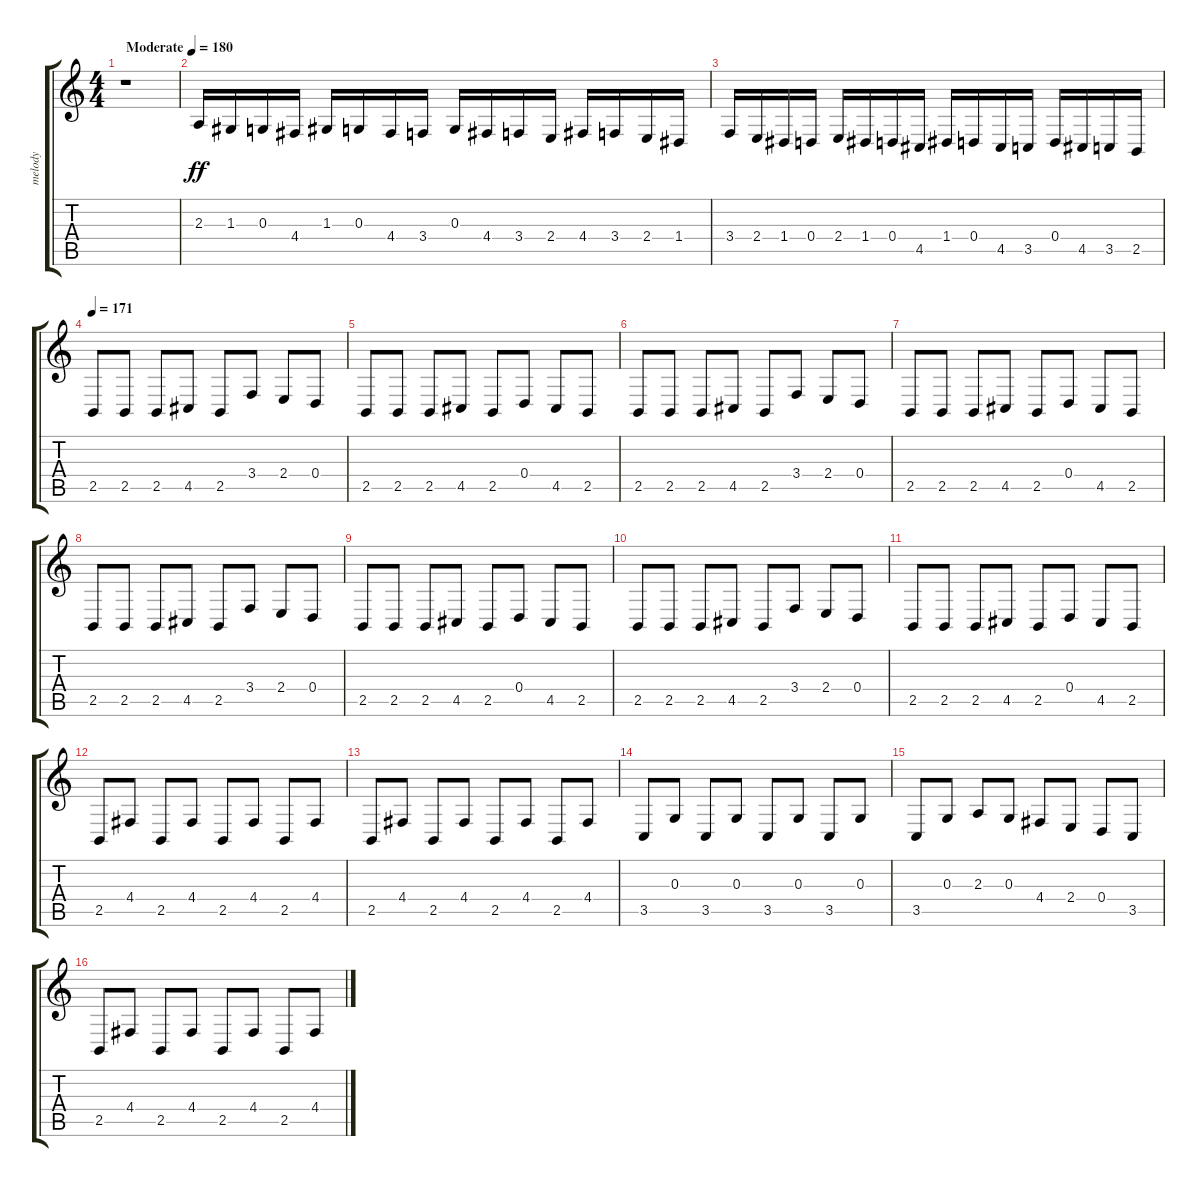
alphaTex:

\track ("melody" "melody") {instrument lead1square}
\staff {score tabs}
\tuning (E4 B3 G3 D3 A2 E2) {hide}
\ts (4 4)
\tempo (180 "Moderate")
\clef g2
\ks c
r.1{dy ff instrument lead1square} |
2.3.16 1.3.16 0.3.16 4.4.16 1.3.16 0.3.16 4.4.16 3.4.16 0.3.16 4.4.16 3.4.16 2.4.16 4.4.16 3.4.16 2.4.16 1.4.16 |
3.4.16 2.4.16 1.4.16 0.4.16 2.4.16 1.4.16 0.4.16 4.5.16 1.4.16 0.4.16 4.5.16 3.5.16 0.4.16 4.5.16 3.5.16 2.5.16 |
\tempo 171
2.5.8 2.5.8 2.5.8 4.5.8 2.5.8 3.4.8 2.4.8 0.4.8 |
2.5.8 2.5.8 2.5.8 4.5.8 2.5.8 0.4.8 4.5.8 2.5.8 |
2.5.8 2.5.8 2.5.8 4.5.8 2.5.8 3.4.8 2.4.8 0.4.8 |
2.5.8 2.5.8 2.5.8 4.5.8 2.5.8 0.4.8 4.5.8 2.5.8 |
2.5.8 2.5.8 2.5.8 4.5.8 2.5.8 3.4.8 2.4.8 0.4.8 |
2.5.8 2.5.8 2.5.8 4.5.8 2.5.8 0.4.8 4.5.8 2.5.8 |
2.5.8 2.5.8 2.5.8 4.5.8 2.5.8 3.4.8 2.4.8 0.4.8 |
2.5.8 2.5.8 2.5.8 4.5.8 2.5.8 0.4.8 4.5.8 2.5.8 |
2.5.8 4.4.8 2.5.8 4.4.8 2.5.8 4.4.8 2.5.8 4.4.8 |
2.5.8 4.4.8 2.5.8 4.4.8 2.5.8 4.4.8 2.5.8 4.4.8 |
3.5.8 0.3.8 3.5.8 0.3.8 3.5.8 0.3.8 3.5.8 0.3.8 |
3.5.8 0.3.8 2.3.8 0.3.8 4.4.8 2.4.8 0.4.8 3.5.8 |
2.5.8 4.4.8 2.5.8 4.4.8 2.5.8 4.4.8 2.5.8 4.4.8
